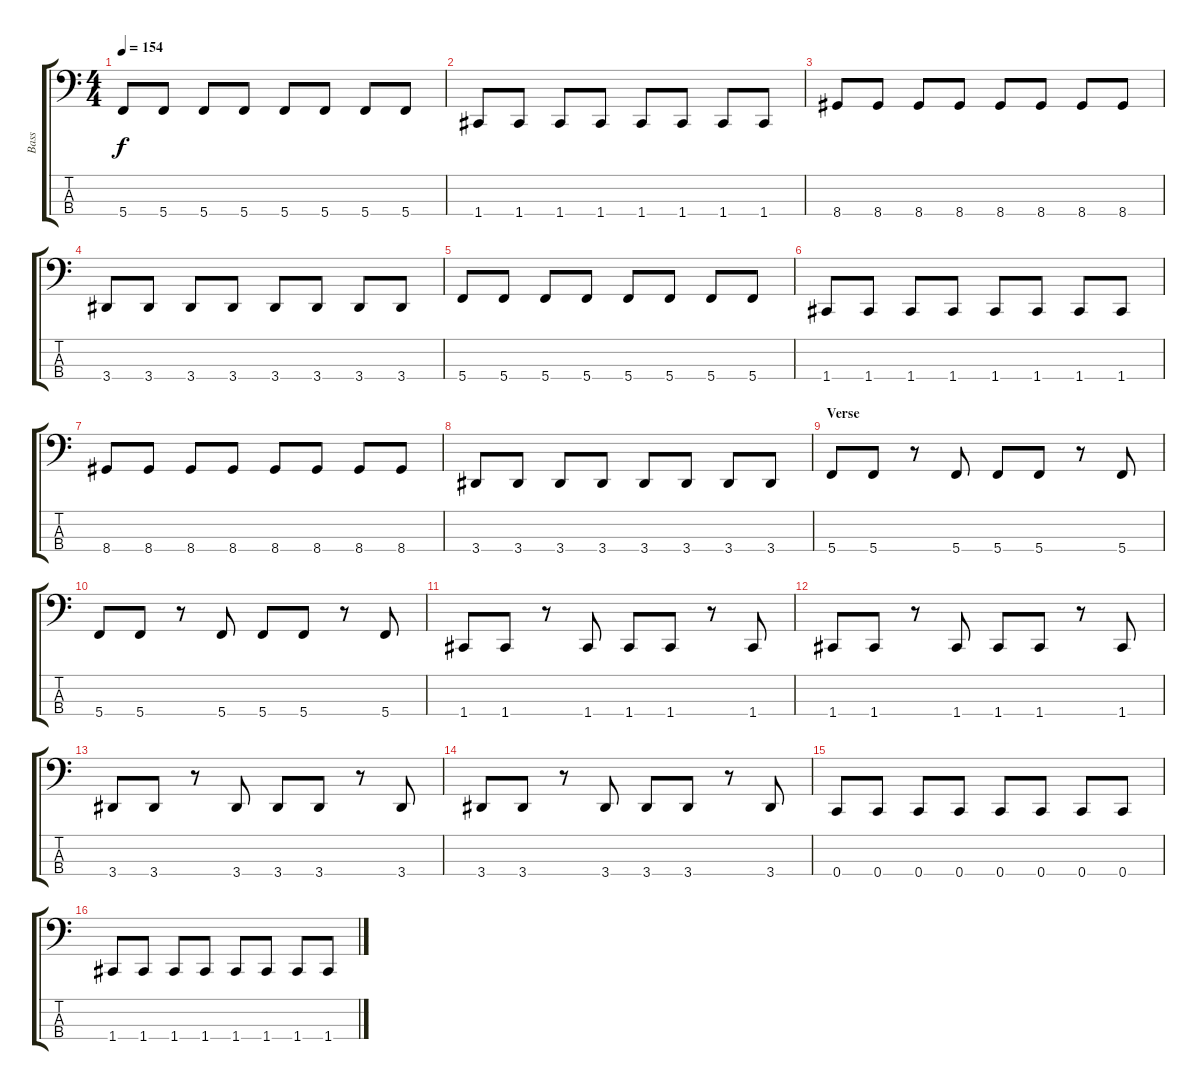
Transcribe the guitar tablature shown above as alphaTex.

\track ("Bass" "Bass") {instrument acousticguitarnylon}
\staff {score tabs}
\tuning (F2 C2 G1 C1) {hide}
\ts (4 4)
\tempo 154
\clef f4
\ks c
5.4.8{dy f} 5.4.8 5.4.8 5.4.8 5.4.8 5.4.8 5.4.8 5.4.8 |
1.4.8 1.4.8 1.4.8 1.4.8 1.4.8 1.4.8 1.4.8 1.4.8 |
8.4.8 8.4.8 8.4.8 8.4.8 8.4.8 8.4.8 8.4.8 8.4.8 |
3.4.8 3.4.8 3.4.8 3.4.8 3.4.8 3.4.8 3.4.8 3.4.8 |
5.4.8 5.4.8 5.4.8 5.4.8 5.4.8 5.4.8 5.4.8 5.4.8 |
1.4.8 1.4.8 1.4.8 1.4.8 1.4.8 1.4.8 1.4.8 1.4.8 |
8.4.8 8.4.8 8.4.8 8.4.8 8.4.8 8.4.8 8.4.8 8.4.8 |
3.4.8 3.4.8 3.4.8 3.4.8 3.4.8 3.4.8 3.4.8 3.4.8 |
\section ("" "Verse")
5.4.8 5.4.8 r.8 5.4.8 5.4.8 5.4.8 r.8 5.4.8 |
5.4.8 5.4.8 r.8 5.4.8 5.4.8 5.4.8 r.8 5.4.8 |
1.4.8 1.4.8 r.8 1.4.8 1.4.8 1.4.8 r.8 1.4.8 |
1.4.8 1.4.8 r.8 1.4.8 1.4.8 1.4.8 r.8 1.4.8 |
3.4.8 3.4.8 r.8 3.4.8 3.4.8 3.4.8 r.8 3.4.8 |
3.4.8 3.4.8 r.8 3.4.8 3.4.8 3.4.8 r.8 3.4.8 |
0.4.8 0.4.8 0.4.8 0.4.8 0.4.8 0.4.8 0.4.8 0.4.8 |
1.4.8 1.4.8 1.4.8 1.4.8 1.4.8 1.4.8 1.4.8 1.4.8
